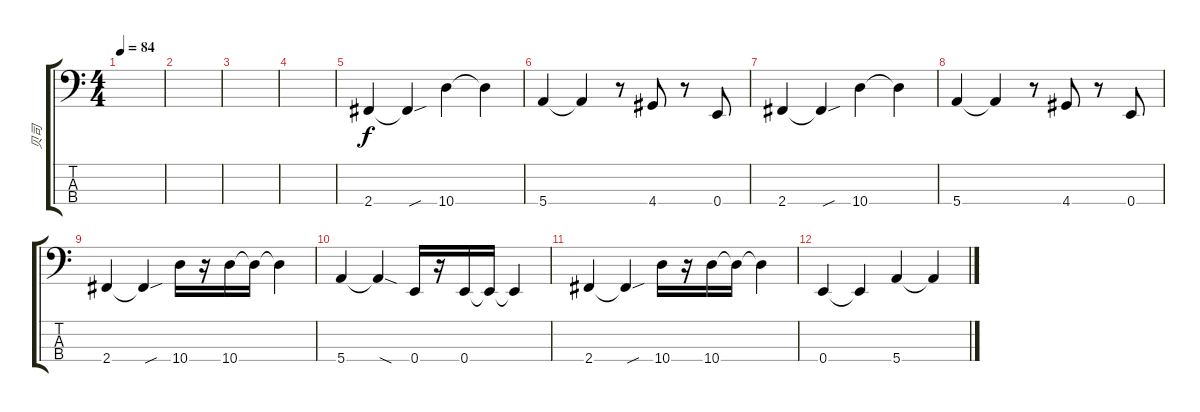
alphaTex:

\track ("贝司" "贝司") {instrument electricbassfinger}
\staff {score tabs}
\tuning (G2 D2 A1 E1) {hide}
\ts (4 4)
\tempo 84
\clef f4
\ks c
|
|
|
|
2.4.4 2.4{sou t}.4 10.4.4 10.4{t}.4 |
5.4.4 5.4{t}.4 r.8 4.4.8 r.8 0.4.8 |
2.4.4 2.4{sou t}.4 10.4.4 10.4{t}.4 |
5.4.4 5.4{t}.4 r.8 4.4.8 r.8 0.4.8 |
2.4.4 2.4{sou t}.4 10.4.16 r.16 10.4.16 10.4{t}.16 10.4{t}.4 |
5.4.4 5.4{sod t}.4 0.4.16 r.16 0.4.16 0.4{t}.16 0.4{t}.4 |
2.4.4 2.4{sou t}.4 10.4.16 r.16 10.4.16 10.4{t}.16 10.4{t}.4 |
0.4.4 0.4{t}.4 5.4.4 5.4{t}.4
